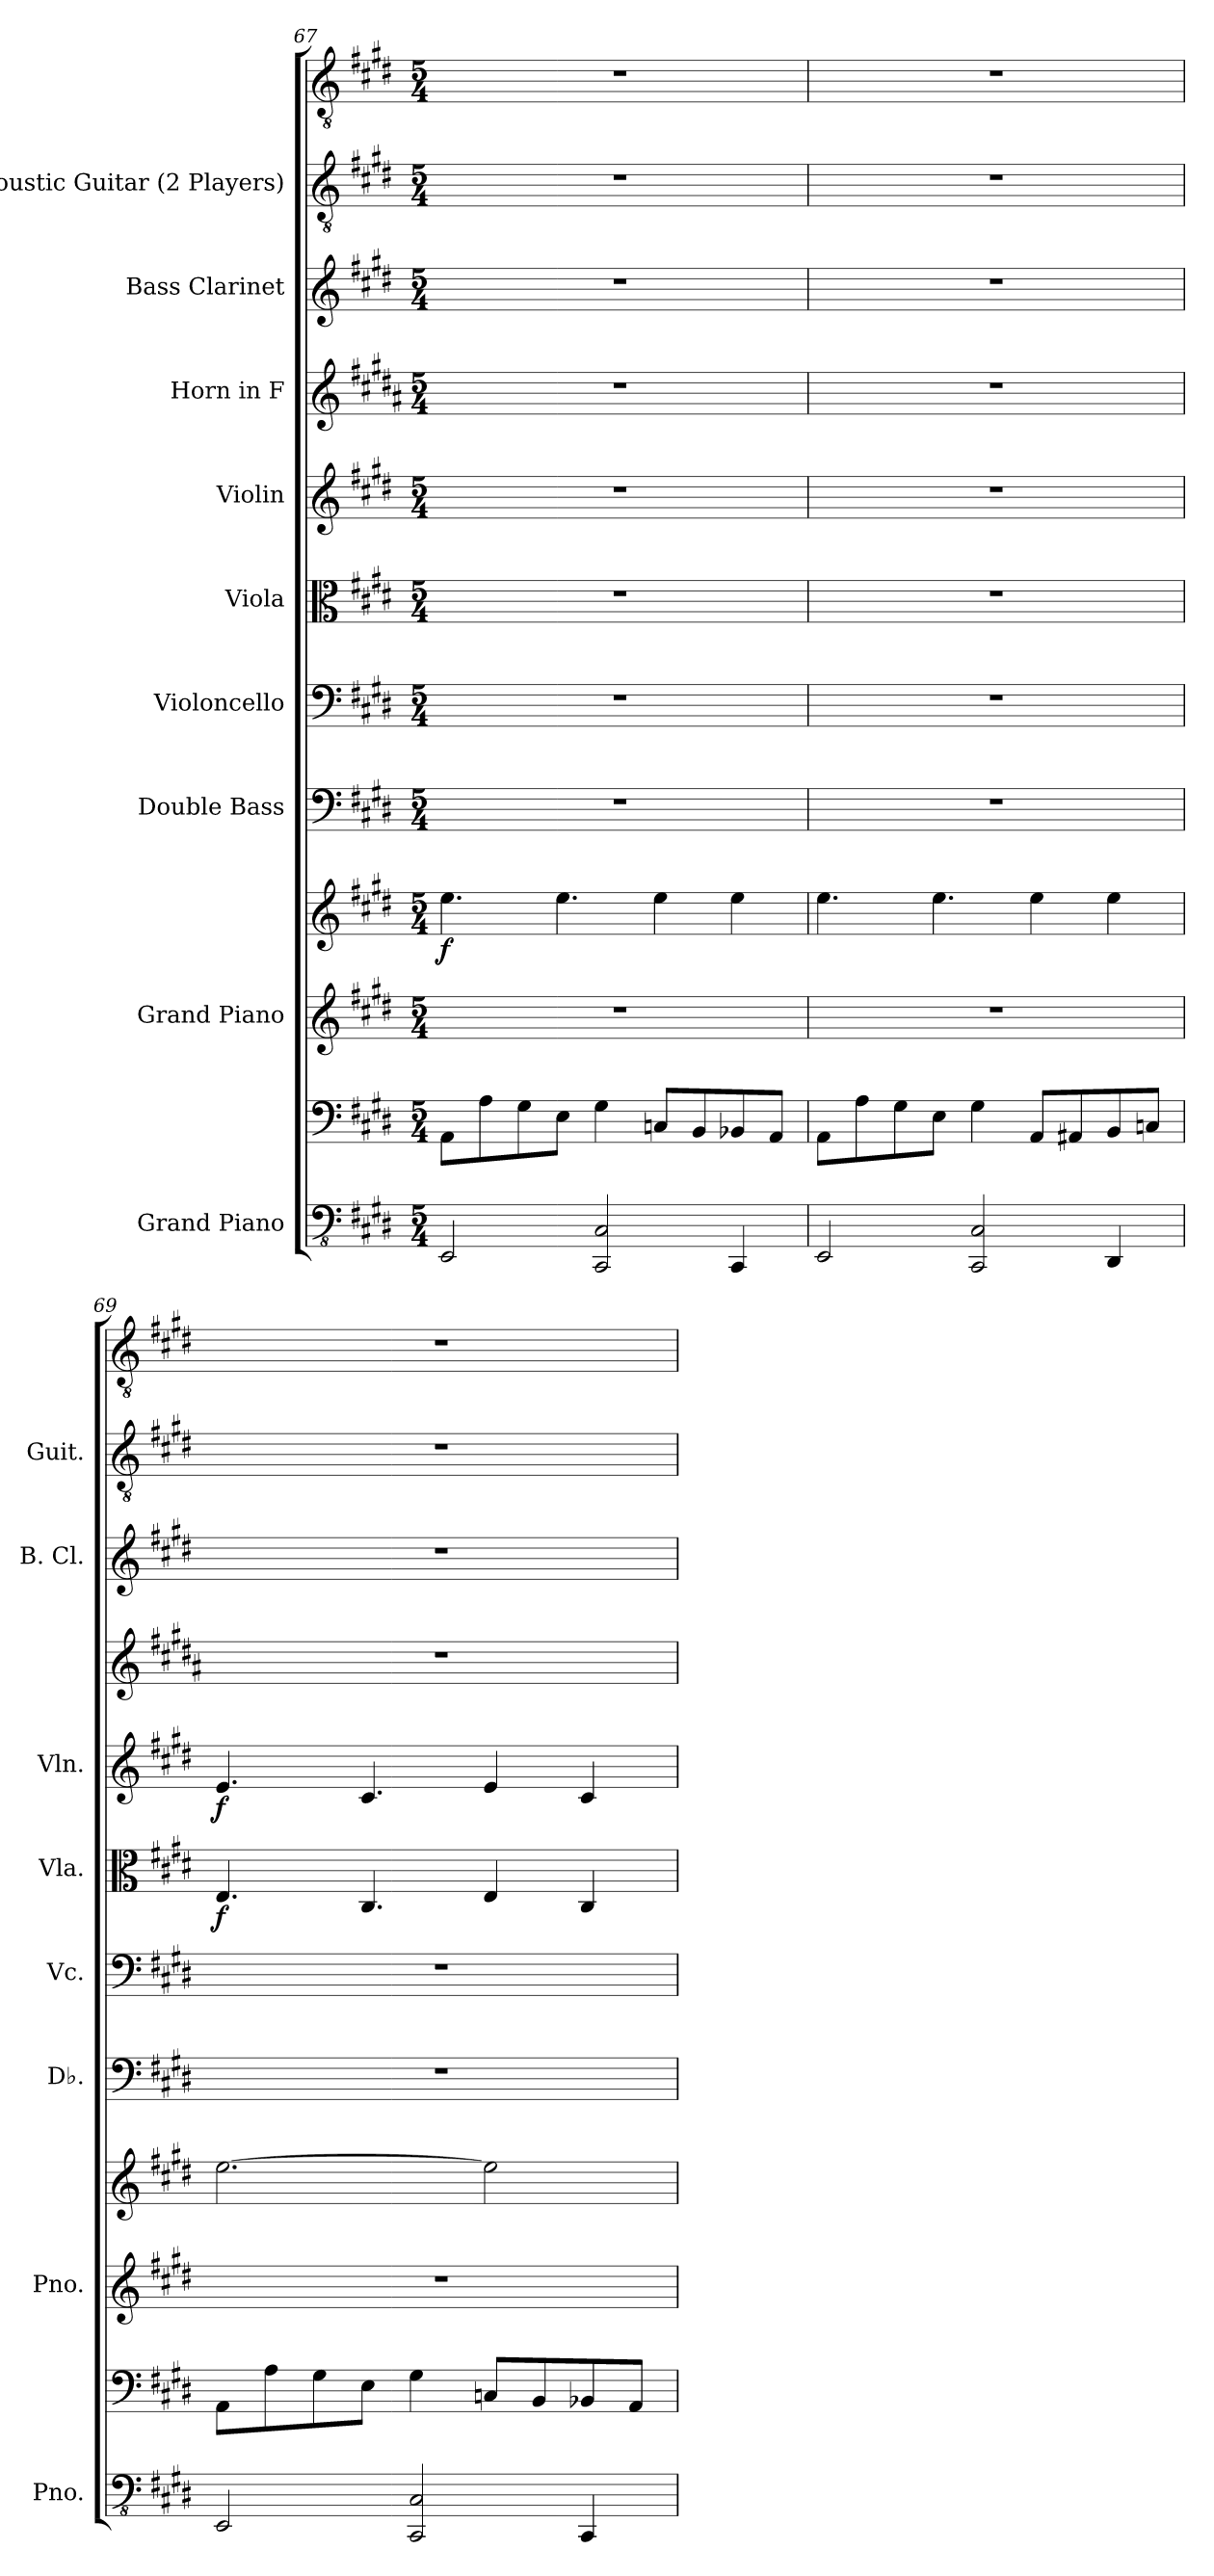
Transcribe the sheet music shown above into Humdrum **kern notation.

**kern	**kern	**kern	**kern	**dynam	**kern	**kern	**kern	**dynam	**kern	**dynam	**kern	**kern	**kern	**kern
*part9	*part9	*part8	*part8	*part8	*part7	*part6	*part5	*part5	*part4	*part4	*part3	*part2	*part1	*part1
*staff12	*staff11	*staff10	*staff9	*staff9/10	*staff8	*staff7	*staff6	*staff6	*staff5	*staff5	*staff4	*staff3	*staff2	*staff1
*I"Grand Piano	*	*I"Grand Piano	*	*	*I"Double Bass	*I"Violoncello	*I"Viola	*	*I"Violin	*	*I"Horn in F	*I"Bass Clarinet	*I"Acoustic Guitar (2 Players)	*
*I'Pno.	*	*I'Pno.	*	*	*I'Db.	*I'Vc.	*I'Vla.	*	*I'Vln.	*	*	*I'B. Cl.	*I'Guit.	*
*clefFv4	*clefF4	*clefG2	*clefG2	*	*clefF4	*clefF4	*clefC3	*	*clefG2	*	*clefG2	*clefG2	*clefGv2	*clefGv2
*	*	*	*	*	*ITrd7c12	*	*	*	*	*	*ITrd4c7	*ITrd8c14	*	*
*k[f#c#g#d#]	*k[f#c#g#d#]	*k[f#c#g#d#]	*k[f#c#g#d#]	*	*k[f#c#g#d#]	*k[f#c#g#d#]	*k[f#c#g#d#]	*	*k[f#c#g#d#]	*	*k[f#c#g#d#]	*k[f#c#g#d#]	*k[f#c#g#d#]	*k[f#c#g#d#]
*M5/4	*M5/4	*M5/4	*M5/4	*	*M5/4	*M5/4	*M5/4	*	*M5/4	*	*M5/4	*M5/4	*M5/4	*M5/4
=67	=67	=67	=67	=67	=67	=67	=67	=67	=67	=67	=67	=67	=67	=67
!	!	!	!	!LO:DY:b	!	!	!	!	!	!	!	!	!	!
2EEE/	8AA\L	4%5r	4.ee\	f	4%5r	4%5r	4%5r	.	4%5r	.	4%5r	4%5r	4%5r	4%5r
.	8A\	.	.	.	.	.	.	.	.	.	.	.	.	.
.	8G#\	.	.	.	.	.	.	.	.	.	.	.	.	.
.	8E\J	.	4.ee\	.	.	.	.	.	.	.	.	.	.	.
2CCC#/ 2CC#/	4G#\	.	.	.	.	.	.	.	.	.	.	.	.	.
.	8Cn/L	.	4ee\	.	.	.	.	.	.	.	.	.	.	.
.	8BB/	.	.	.	.	.	.	.	.	.	.	.	.	.
4CCC#/	8BB-X/	.	4ee\	.	.	.	.	.	.	.	.	.	.	.
.	8AA/J	.	.	.	.	.	.	.	.	.	.	.	.	.
!!LO:PB:g=z
=68	=68	=68	=68	=68	=68	=68	=68	=68	=68	=68	=68	=68	=68	=68
2EEE/	8AA\L	4%5r	4.ee\	.	4%5r	4%5r	4%5r	.	4%5r	.	4%5r	4%5r	4%5r	4%5r
.	8A\	.	.	.	.	.	.	.	.	.	.	.	.	.
.	8G#\	.	.	.	.	.	.	.	.	.	.	.	.	.
.	8E\J	.	4.ee\	.	.	.	.	.	.	.	.	.	.	.
2CCC#/ 2CC#/	4G#\	.	.	.	.	.	.	.	.	.	.	.	.	.
.	8AA/L	.	4ee\	.	.	.	.	.	.	.	.	.	.	.
.	8AA#X/	.	.	.	.	.	.	.	.	.	.	.	.	.
4DDD#/	8BB/	.	4ee\	.	.	.	.	.	.	.	.	.	.	.
.	8Cn/J	.	.	.	.	.	.	.	.	.	.	.	.	.
=69	=69	=69	=69	=69	=69	=69	=69	=69	=69	=69	=69	=69	=69	=69
!	!	!	!	!	!	!	!	!LO:DY:b	!	!LO:DY:b	!	!	!	!
2EEE/	8AA\L	4%5r	[2.ee\	.	4%5r	4%5r	4.E/	f	4.e/	f	4%5r	4%5r	4%5r	4%5r
.	8A\	.	.	.	.	.	.	.	.	.	.	.	.	.
.	8G#\	.	.	.	.	.	.	.	.	.	.	.	.	.
.	8E\J	.	.	.	.	.	4.C#/	.	4.c#/	.	.	.	.	.
2CCC#/ 2CC#/	4G#\	.	.	.	.	.	.	.	.	.	.	.	.	.
.	8Cn/L	.	2ee\]	.	.	.	4E/	.	4e/	.	.	.	.	.
.	8BB/	.	.	.	.	.	.	.	.	.	.	.	.	.
4CCC#/	8BB-X/	.	.	.	.	.	4C#/	.	4c#/	.	.	.	.	.
.	8AA/J	.	.	.	.	.	.	.	.	.	.	.	.	.
=	=	=	=	=	=	=	=	=	=	=	=	=	=	=
*-	*-	*-	*-	*-	*-	*-	*-	*-	*-	*-	*-	*-	*-	*-
